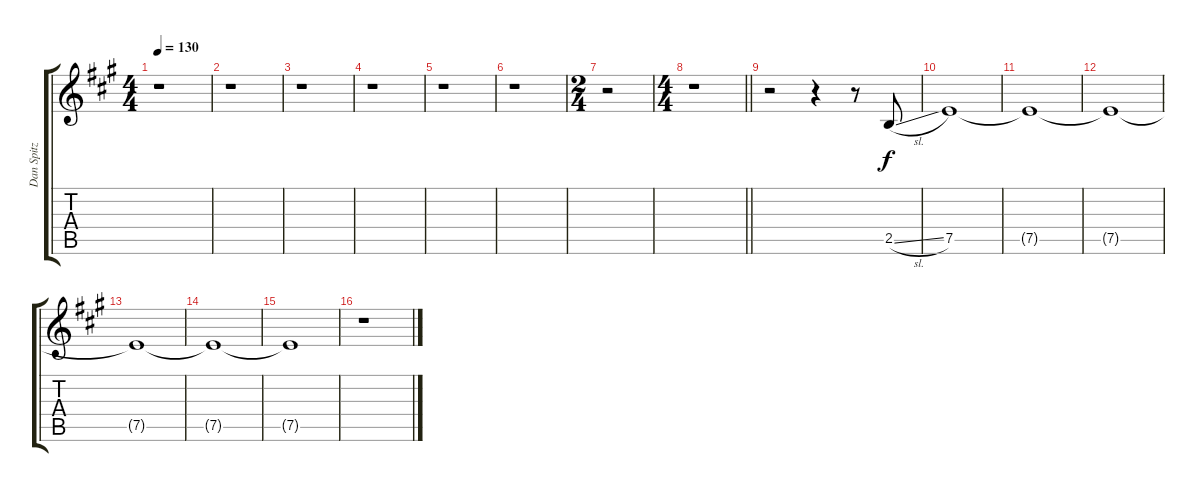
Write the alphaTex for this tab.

\track ("Dan Spitz" "Dan Spitz") {instrument distortionguitar}
\staff {score tabs}
\tuning (E4 B3 G3 D3 A2 E2) {hide}
\ts (4 4)
\tempo 130
\clef g2
\ks a
r.1{dy f} |
r.1 |
r.1 |
r.1 |
r.1 |
r.1 |
\ts (2 4)
r.2 |
\ts (4 4)
\barLineRight lightlight
r.1 |
r.2 r.4 r.8 2.5{sl}.8 |
7.5.1 |
7.5{t}.1 |
7.5{t}.1 |
7.5{t}.1 |
7.5{t}.1 |
7.5{t}.1 |
r.1
